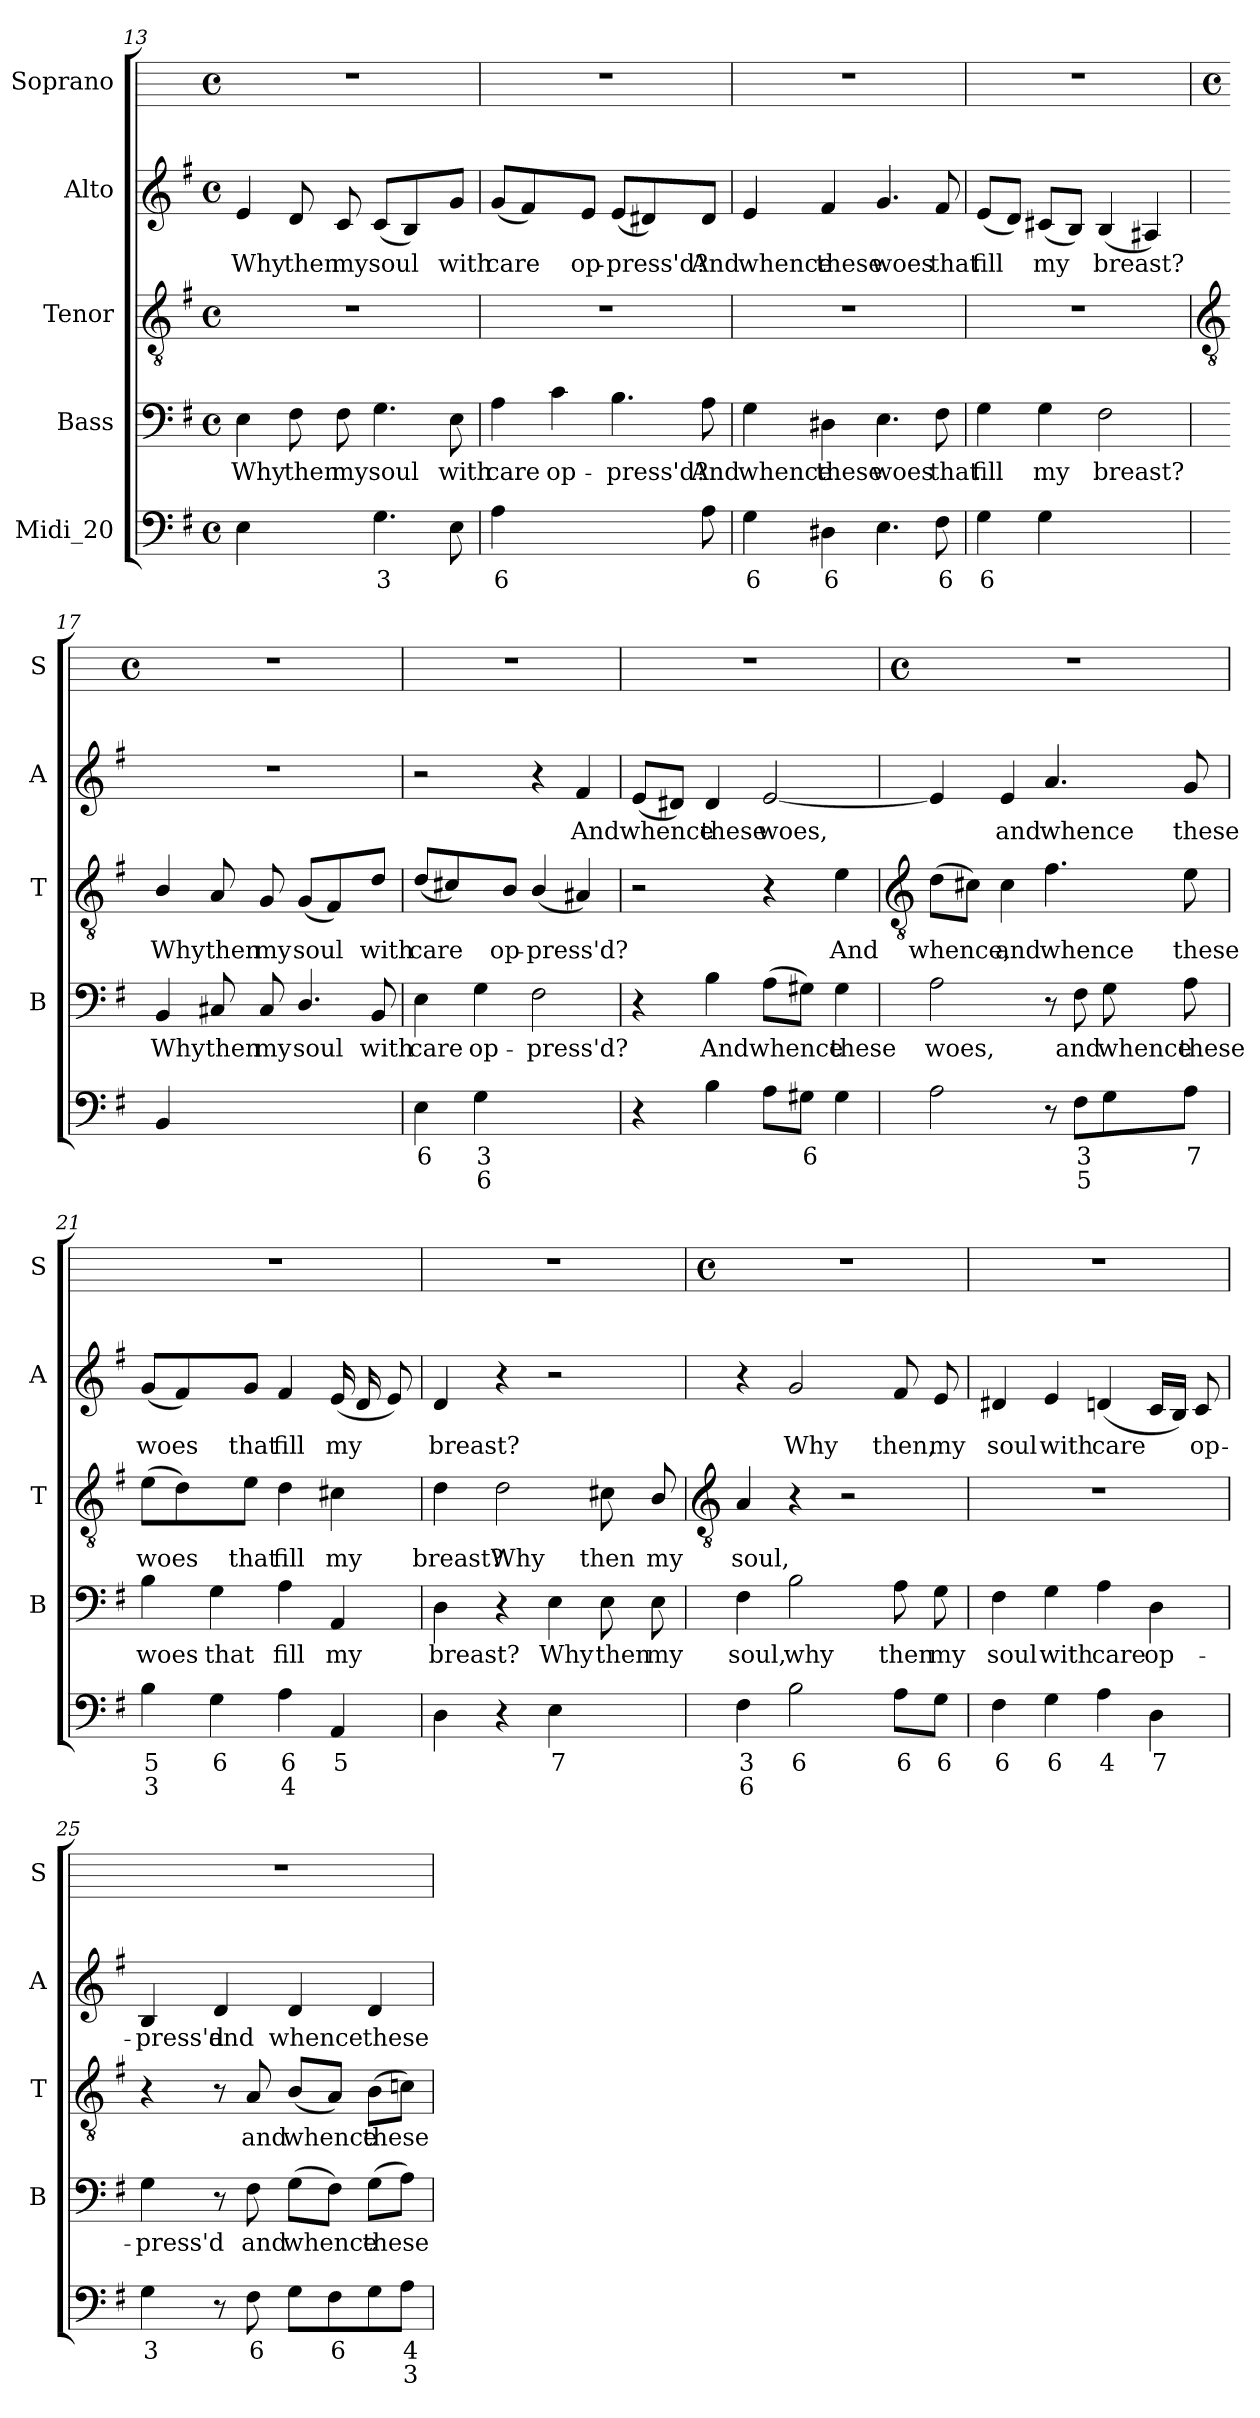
**kern	**text	**text	**kern	**text	**kern	**text	**kern	**text	**kern
*part5	*part5	*part5	*part4	*part4	*part3	*part3	*part2	*part2	*part1
*staff5	*staff5	*staff5	*staff4	*staff4	*staff3	*staff3	*staff2	*staff2	*staff1
*I"Midi_20	*	*	*I"Bass	*	*I"Tenor	*	*I"Alto	*	*I"Soprano
*	*	*	*I'B	*	*I'T	*	*I'A	*	*I'S
!!LO:LB:g=z
*clefF4	*	*	*clefF4	*	*clefGv2	*	*clefG2	*	*
*k[f#]	*	*	*k[f#]	*	*k[f#]	*	*k[f#]	*	*
*G:	*	*	*G:	*	*G:	*	*G:	*	*
*M4/4	*	*	*M4/4	*	*M4/4	*	*M4/4	*	*M4/4
*met(c)	*	*	*met(c)	*	*met(c)	*	*met(c)	*	*met(c)
=13	=13	=13	=13	=13	=13	=13	=13	=13	=13
!	!	!	!	!LO:LY:b	!	!	!	!LO:LY:b	!
4E	.	.	4E	Why	1r	.	4e	Why	1r
!	!LO:LY:b	!	!	!LO:LY:b	!	!	!	!LO:LY:b	!
[8F#yy	6	.	8F#	then	.	.	8d	then	.
!	!LO:LY:b	!	!	!LO:LY:b	!	!	!	!LO:LY:b	!
8F#yy]	5	.	8F#	my	.	.	8c	my	.
!	!LO:LY:b	!	!	!LO:LY:b	!	!	!	!LO:LY:b	!
4.G	3	.	4.G	soul	.	.	(<8cL	soul	.
.	.	.	.	.	.	.	4B)	.	.
!	!	!	!	!LO:LY:b	!	!	!	!LO:LY:b	!
8E	.	.	8E	with	.	.	8gJ	with	.
=14	=14	=14	=14	=14	=14	=14	=14	=14	=14
!	!LO:LY:b	!	!	!LO:LY:b	!	!	!	!LO:LY:b	!
4A	6	.	4A	care	1r	.	(<8gL	care	1r
.	.	.	.	.	.	.	4f#)	.	.
!	!LO:LY:b	!	!	!LO:LY:b	!	!	!	!	!
[8cyy	4	.	4c	op-	.	.	.	.	.
!	!LO:LY:b	!	!	!	!	!	!	!LO:LY:b	!
8cyy]	3	.	.	.	.	.	8eJ	op-	.
!	!LO:LY:b	!	!	!LO:LY:b	!	!	!	!LO:LY:b	!
[8BLyy	4	.	4.B	-press'd?	.	.	(<8eL	-press'd?	.
8Byy_	.	.	.	.	.	.	4d#X)	.	.
8BJyy]	.	.	.	.	.	.	.	.	.
!	!	!	!	!LO:LY:b	!	!	!	!LO:LY:b	!
8A	.	.	8A	And	.	.	8d#J	And	.
=15	=15	=15	=15	=15	=15	=15	=15	=15	=15
!	!LO:LY:b	!	!	!LO:LY:b	!	!	!	!LO:LY:b	!
4G	6	.	4G	whence	1r	.	4e	whence	1r
!	!LO:LY:b	!	!	!LO:LY:b	!	!	!	!LO:LY:b	!
4D#X	6	.	4D#X	these	.	.	4f#	these	.
!	!	!	!	!LO:LY:b	!	!	!	!LO:LY:b	!
4.E	.	.	4.E	woes	.	.	4.g	woes	.
!	!LO:LY:b	!	!	!LO:LY:b	!	!	!	!LO:LY:b	!
8F#	6	.	8F#	that	.	.	8f#	that	.
=16	=16	=16	=16	=16	=16	=16	=16	=16	=16
!	!LO:LY:b	!	!	!LO:LY:b	!	!	!	!LO:LY:b	!
4G	6	.	4G	fill	1r	.	(<8eL	fill	1r
.	.	.	.	.	.	.	8dJ)	.	.
!	!	!	!	!LO:LY:b	!	!	!	!LO:LY:b	!
4G	.	.	4G	my	.	.	(<8c#XL	my	.
.	.	.	.	.	.	.	8BJ)	.	.
!	!LO:LY:b	!	!	!LO:LY:b	!	!	!	!LO:LY:b	!
[4F#yy	4	.	2F#	breast?	.	.	(<4B	breast?	.
4F#yy]	.	.	.	.	.	.	4A#X)	.	.
!!LO:LB:g=z
=17	=17	=17	=17	=17	=17	=17	=17	=17	=17
*	*	*	*	*	*clefGv2	*	*	*	*
*	*	*	*	*	*	*	*	*	*M4/4
*	*	*	*	*	*	*	*	*	*met(c)
!	!	!	!	!LO:LY:b	!	!LO:LY:b	!	!	!
4BB	.	.	4BB	Why	4B/	Why	1r	.	1r
!	!LO:LY:b	!	!	!LO:LY:b	!	!LO:LY:b	!	!	!
[8C#Xyy	6	.	8C#X	then	8A	then	.	.	.
!	!LO:LY:b	!	!	!LO:LY:b	!	!LO:LY:b	!	!	!
8C#Lyy]	5	.	8C#	my	8G	my	.	.	.
!	!	!	!	!LO:LY:b	!	!LO:LY:b	!	!	!
4.D/	.	.	4.D/	soul	(<8GL	soul	.	.	.
.	.	.	.	.	4F#)	.	.	.	.
!	!	!	!	!LO:LY:b	!	!LO:LY:b	!	!	!
8BBJ	.	.	8BB	with	8dJ	with	.	.	.
=18	=18	=18	=18	=18	=18	=18	=18	=18	=18
!	!LO:LY:b	!	!	!LO:LY:b	!	!LO:LY:b	!	!	!
4E	6	.	4E	care	(>8dL	care	2r	.	1r
.	.	.	.	.	4c#X)	.	.	.	.
!	!LO:LY:b	!LO:LY:b	!	!LO:LY:b	!	!	!	!	!
4G	3	6	4G	op-	.	.	.	.	.
!	!	!	!	!	!	!LO:LY:b	!	!	!
.	.	.	.	.	8B/J	op-	.	.	.
!	!LO:LY:b	!	!	!LO:LY:b	!	!LO:LY:b	!	!	!
[4F#yy	4	.	2F#	-press'd?	(<4B/	-press'd?	4r	.	.
!	!	!	!	!	!	!	!	!LO:LY:b	!
4F#yy]	.	.	.	.	4A#X)	.	4f#	And	.
=19	=19	=19	=19	=19	=19	=19	=19	=19	=19
!	!	!	!	!	!	!	!	!LO:LY:b	!
4r	.	.	4r	.	2r	.	(<8eL	whence	1r
.	.	.	.	.	.	.	8d#XJ)	.	.
!	!	!	!	!LO:LY:b	!	!	!	!LO:LY:b	!
4B	.	.	4B	And	.	.	4d#	these	.
!	!	!	!	!LO:LY:b	!	!	!	!LO:LY:b	!
8AL	.	.	(>8AL	whence	4r	.	[2e	woes,	.
!	!LO:LY:b	!	!	!	!	!	!	!	!
8G#XJ	6	.	8G#XJ)	.	.	.	.	.	.
!	!	!	!	!LO:LY:b	!	!LO:LY:b	!	!	!
4G#	.	.	4G#	these	4e	And	.	.	.
!!LO:LB:g=z
=20	=20	=20	=20	=20	=20	=20	=20	=20	=20
*	*	*	*	*	*clefGv2	*	*	*	*
*	*	*	*	*	*	*	*	*	*M4/4
*	*	*	*	*	*	*	*	*	*met(c)
!	!	!	!	!LO:LY:b	!	!LO:LY:b	!	!	!
2A	.	.	2A	woes,	(>8dL	whence,	4e]	.	1r
.	.	.	.	.	8c#XJ)	.	.	.	.
!	!	!	!	!	!	!LO:LY:b	!	!LO:LY:b	!
.	.	.	.	.	4c#	and	4e	and	.
!	!	!	!	!	!	!LO:LY:b	!	!LO:LY:b	!
8r	.	.	8r	.	4.f#	whence	4.a	whence	.
!	!LO:LY:b	!LO:LY:b	!	!LO:LY:b	!	!	!	!	!
8F#L	3	5	8F#	and	.	.	.	.	.
!	!	!	!	!LO:LY:b	!	!	!	!	!
8G	.	.	8G	whence	.	.	.	.	.
!	!LO:LY:b	!	!	!LO:LY:b	!	!LO:LY:b	!	!LO:LY:b	!
8AJ	7	.	8A	these	8e	these	8g	these	.
=21	=21	=21	=21	=21	=21	=21	=21	=21	=21
!	!LO:LY:b	!LO:LY:b	!	!LO:LY:b	!	!LO:LY:b	!	!LO:LY:b	!
4B	5	3	4B	woes	(>8eL	woes	(<8gL	woes	1r
.	.	.	.	.	4d)	.	4f#)	.	.
!	!LO:LY:b	!	!	!LO:LY:b	!	!	!	!	!
4G	6	.	4G	that	.	.	.	.	.
!	!	!	!	!	!	!LO:LY:b	!	!LO:LY:b	!
.	.	.	.	.	8eJ	that	8gJ	that	.
!	!LO:LY:b	!LO:LY:b	!	!LO:LY:b	!	!LO:LY:b	!	!LO:LY:b	!
4A	6	4	4A	fill	4d	fill	4f#	fill	.
!	!LO:LY:b	!	!	!LO:LY:b	!	!LO:LY:b	!	!LO:LY:b	!
4AA	5	.	4AA	my	4c#X	my	(<16eLL	my	.
.	.	.	.	.	.	.	16d	.	.
.	.	.	.	.	.	.	8eJ)	.	.
=22	=22	=22	=22	=22	=22	=22	=22	=22	=22
!	!	!	!	!LO:LY:b	!	!LO:LY:b	!	!LO:LY:b	!
4D	.	.	4D	breast?	4d	breast?	4d	breast?	1r
!	!	!	!	!	!	!LO:LY:b	!	!	!
4r	.	.	4r	.	2d	Why	4r	.	.
!	!LO:LY:b	!	!	!LO:LY:b	!	!	!	!	!
4E	7	.	4E	Why	.	.	2r	.	.
!	!LO:LY:b	!	!	!LO:LY:b	!	!LO:LY:b	!	!	!
[8Eyy	6	.	8E	then	8c#X	then	.	.	.
!	!LO:LY:b	!	!	!LO:LY:b	!	!LO:LY:b	!	!	!
8Eyy]	5	.	8E	my	8B/	my	.	.	.
!!LO:LB:g=z
=23	=23	=23	=23	=23	=23	=23	=23	=23	=23
*	*	*	*	*	*clefGv2	*	*	*	*
*	*	*	*	*	*	*	*	*	*M4/4
*	*	*	*	*	*	*	*	*	*met(c)
!	!LO:LY:b	!LO:LY:b	!	!LO:LY:b	!	!LO:LY:b	!	!	!
4F#	3	6	4F#	soul,	4A	soul,	4r	.	1r
!	!LO:LY:b	!	!	!LO:LY:b	!	!	!	!LO:LY:b	!
2B	6	.	2B	why	4r	.	2g	Why	.
.	.	.	.	.	2r	.	.	.	.
!	!LO:LY:b	!	!	!LO:LY:b	!	!	!	!LO:LY:b	!
8AL	6	.	8A	then	.	.	8f#	then,	.
!	!LO:LY:b	!	!	!LO:LY:b	!	!	!	!LO:LY:b	!
8GJ	6	.	8G	my	.	.	8e	my	.
=24	=24	=24	=24	=24	=24	=24	=24	=24	=24
!	!LO:LY:b	!	!	!LO:LY:b	!	!	!	!LO:LY:b	!
4F#	6	.	4F#	soul	1r	.	4d#X	soul	1r
!	!LO:LY:b	!	!	!LO:LY:b	!	!	!	!LO:LY:b	!
4G	6	.	4G	with	.	.	4e	with	.
!	!LO:LY:b	!	!	!LO:LY:b	!	!	!	!LO:LY:b	!
4A	4	.	4A	care	.	.	(<4dn	care	.
!	!LO:LY:b	!	!	!LO:LY:b	!	!	!	!	!
4D	7	.	4D	op-	.	.	16cLL	.	.
.	.	.	.	.	.	.	16BJJ)	.	.
!	!	!	!	!	!	!	!	!LO:LY:b	!
.	.	.	.	.	.	.	8c	op-	.
=25	=25	=25	=25	=25	=25	=25	=25	=25	=25
!	!LO:LY:b	!	!	!LO:LY:b	!	!	!	!LO:LY:b	!
4G	3	.	4G	-press'd	4r	.	4B	-press'd	1r
!	!	!	!	!	!	!	!	!LO:LY:b	!
8r	.	.	8r	.	8r	.	4d	and	.
!	!LO:LY:b	!	!	!LO:LY:b	!	!LO:LY:b	!	!	!
8F#	6	.	8F#	and	8A	and	.	.	.
!	!	!	!	!LO:LY:b	!	!LO:LY:b	!	!LO:LY:b	!
8GL	.	.	(>8GL	whence	(<8BL	whence	4d	whence	.
!	!LO:LY:b	!	!	!	!	!	!	!	!
8F#	6	.	8F#J)	.	8AJ)	.	.	.	.
!	!	!	!	!LO:LY:b	!	!LO:LY:b	!	!LO:LY:b	!
8G	.	.	(>8GL	these	(>8BL	these	4d	these	.
!	!LO:LY:b	!LO:LY:b	!	!	!	!	!	!	!
8AJ	4	3	8AJ)	.	8cnJ)	.	.	.	.
=	=	=	=	=	=	=	=	=	=
*-	*-	*-	*-	*-	*-	*-	*-	*-	*-
